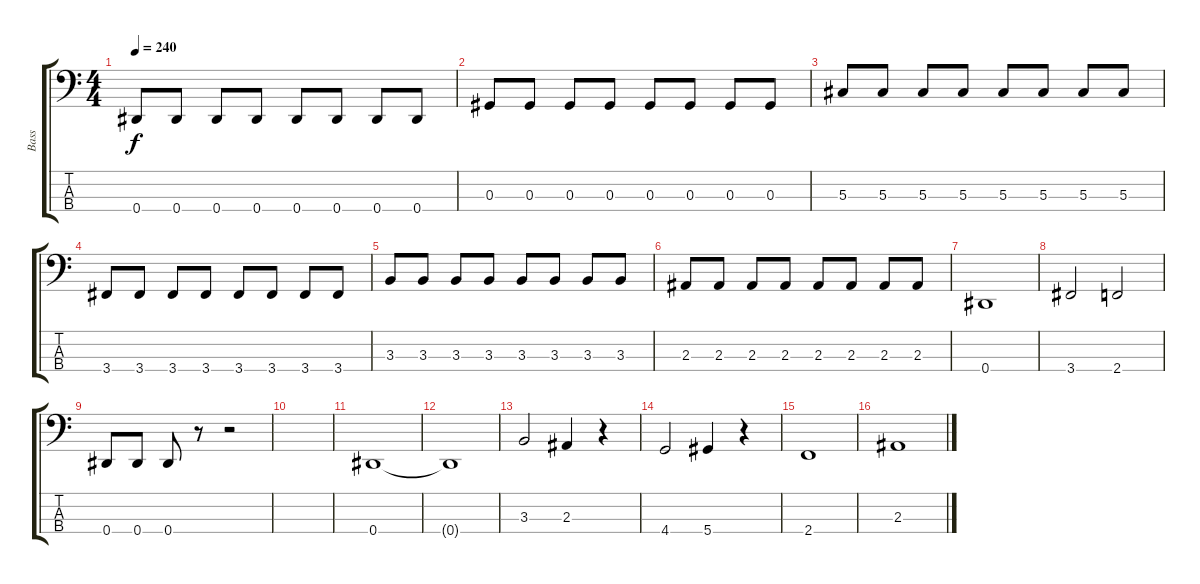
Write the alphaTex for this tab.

\track ("Bass" "Bass") {instrument electricbassfinger}
\staff {score tabs}
\tuning (Gb2 Db2 Ab1 Eb1) {hide}
\ts (4 4)
\tempo 240
\clef f4
\ks c
0.4.8{dy f} 0.4.8 0.4.8 0.4.8 0.4.8 0.4.8 0.4.8 0.4.8 |
0.3.8 0.3.8 0.3.8 0.3.8 0.3.8 0.3.8 0.3.8 0.3.8 |
5.3.8 5.3.8 5.3.8 5.3.8 5.3.8 5.3.8 5.3.8 5.3.8 |
3.4.8 3.4.8 3.4.8 3.4.8 3.4.8 3.4.8 3.4.8 3.4.8 |
3.3.8 3.3.8 3.3.8 3.3.8 3.3.8 3.3.8 3.3.8 3.3.8 |
2.3.8 2.3.8 2.3.8 2.3.8 2.3.8 2.3.8 2.3.8 2.3.8 |
0.4.1 |
3.4.2 2.4.2 |
0.4.8 0.4.8 0.4.8 r.8 r.2 |
|
0.4.1 |
0.4{t}.1 |
3.3.2 2.3.4 r.4 |
4.4.2 5.4.4 r.4 |
2.4.1 |
2.3.1
